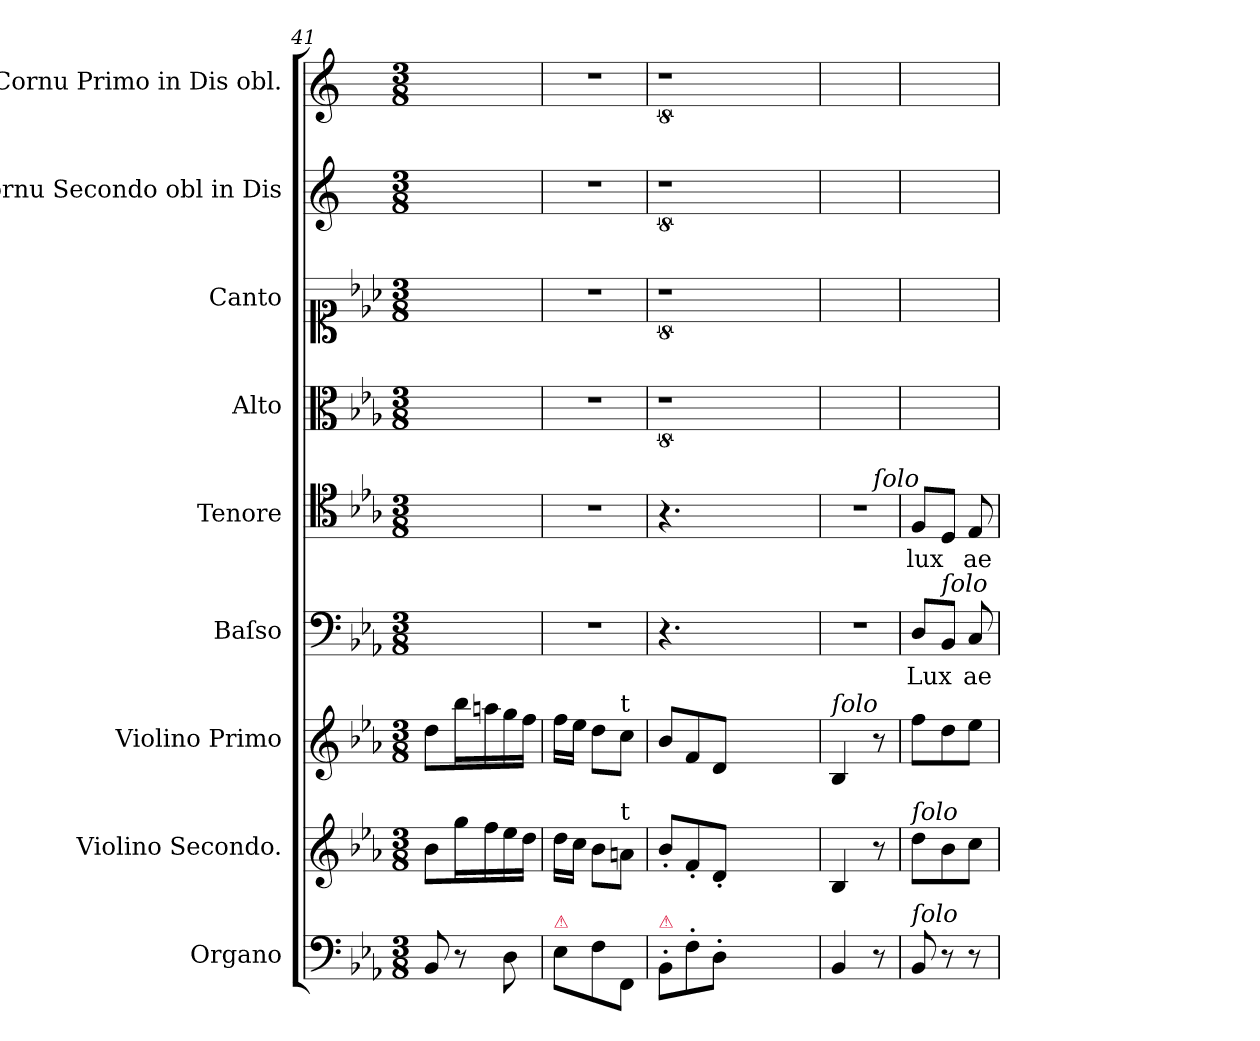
**kern	**dynam	**kern	**dynam	**kern	**kern	**text	**kern	**text	**kern	**kern	**kern	**kern
*part9	*part9	*part8	*part8	*part7	*part6	*part6	*part5	*part5	*part4	*part3	*part2	*part1
*staff9	*staff9	*staff8	*staff8	*staff7	*staff6	*staff6	*staff5	*staff5	*staff4	*staff3	*staff2	*staff1
*I"Organo	*	*I"Violino Secondo.	*	*I"Violino Primo	*I"Baſso	*	*I"Tenore	*	*I"Alto	*I"Canto	*I"Cornu Secondo obl in Dis	*I"Cornu Primo in Dis obl.
*I'org	*	*I'vl 2	*	*I'vl 1	*I'B	*	*I'T	*	*I'A	*I'C	*I'cor 2	*I'cor 1
*clefF4	*	*clefG2	*	*clefG2	*clefF4	*	*clefC4	*	*clefC3	*clefC1	*clefG2	*clefG2
*	*	*	*	*	*	*	*	*	*	*	*ITrd5c9	*ITrd5c9
*k[b-e-a-]	*	*k[b-e-a-]	*	*k[b-e-a-]	*k[b-e-a-]	*	*k[b-e-a-]	*	*k[b-e-a-]	*k[b-e-a-]	*k[b-e-a-]	*k[b-e-a-]
*E-:	*	*E-:	*	*E-:	*E-:	*	*E-:	*	*E-:	*E-:	*E-:	*E-:
*M3/8	*	*M3/8	*	*M3/8	*M3/8	*	*M3/8	*	*M3/8	*M3/8	*M3/8	*M3/8
=41	=41	=41	=41	=41	=41	=41	=41	=41	=41	=41	=41	=41
8BB-/	.	8b-\L	.	8dd\L	4.ryy	.	4.ryy	.	4.ryy	4.ryy	4.ryy	4.ryy
8r	.	16gg\L	.	16bb-\L	.	.	.	.	.	.	.	.
.	.	16ff\	.	16aan\	.	.	.	.	.	.	.	.
8D\	.	16ee-\	.	16gg\	.	.	.	.	.	.	.	.
.	.	16dd\JJ	.	16ff\JJ	.	.	.	.	.	.	.	.
=42	=42	=42	=42	=42	=42	=42	=42	=42	=42	=42	=42	=42
!LO:TX:a:color=crimson:t=⚠	!	!	!	!	!	!	!	!	!	!	!	!
8E-\L	.	16dd\LL	.	16ff\LL	4.r	.	4.r	.	4.r	4.r	4.r	4.r
.	.	16cc\JJ	.	16ee-\JJ	.	.	.	.	.	.	.	.
8F\	.	8b-\L	.	8dd\L	.	.	.	.	.	.	.	.
!	!	!	!	!LO:TX:a:t=t	!	!	!	!	!	!	!	!
!	!	!LO:TX:a:t=t	!	!	!	!	!	!	!	!	!	!
8FF/J	.	8an\J	.	8cc\J	.	.	.	.	.	.	.	.
=43	=43	=43	=43	=43	=43	=43	=43	=43	=43	=43	=43	=43
!LO:TX:a:color=crimson:t=⚠	!	!	!	!	!	!	!	!	!	!	!	!
8BB-'/L	.	8b-'/L	.	8b-/L	4.r	.	4.r	.	8%9r	8%9r	8%9r	8%9r
8F'\	.	8f'/	.	8f/	.	.	.	.	.	.	.	.
8D'\J	.	8d'/J	.	8d/J	.	.	.	.	.	.	.	.
2.ryy	.	2.ryy	.	2.ryy	2.ryy	.	2.ryy	.	.	.	.	.
=44	=44	=44	=44	=44	=44	=44	=44	=44	=44	=44	=44	=44
!	!	!	!	!LO:TX:a:i:t=ſolo	!	!	!	!	!	!	!	!
*	*	*	*	*	*	*	*^	*	*	*	*	*
4BB-/	.	4B-/	.	4B-/	4.r	.	4.r	4ryy	.	4.ryy	4.ryy	4.ryy	4.ryy
!	!	!	!	!	!	!	!	!LO:TX:a:i:t=ſolo	!	!	!	!	!
8r	.	8r	.	8r	.	.	.	8ryy	.	.	.	.	.
=45	=45	=45	=45	=45	=45	=45	=45	=45	=45	=45	=45	=45	=45
!	!	!LO:TX:a:i:t=ſolo	!	!	!	!	!	!	!	!	!	!	!
!LO:TX:a:i:t=ſolo	!	!	!	!	!	!	!	!	!	!	!	!	!
!	!LO:DY:b	!	!LO:DY:b	!	!	!	!	!	!	!	!	!	!
*	*	*	*	*	*	*	*v	*v	*	*	*	*	*
8BB-/	po	8dd\L	pia	8ff\L	8D/L	Lux	8F/L	lux	4.ryy	4.ryy	4.ryy	4.ryy
!	!	!	!	!	!LO:TX:a:i:t=ſolo	!	!	!	!	!	!	!
8r	.	8b-\	.	8dd\	8BB-/J	.	8D/J	.	.	.	.	.
8r	.	8cc\J	.	8ee-\J	8C/	ae-	8E-/	ae-	.	.	.	.
=	=	=	=	=	=	=	=	=	=	=	=	=
*-	*-	*-	*-	*-	*-	*-	*-	*-	*-	*-	*-	*-
